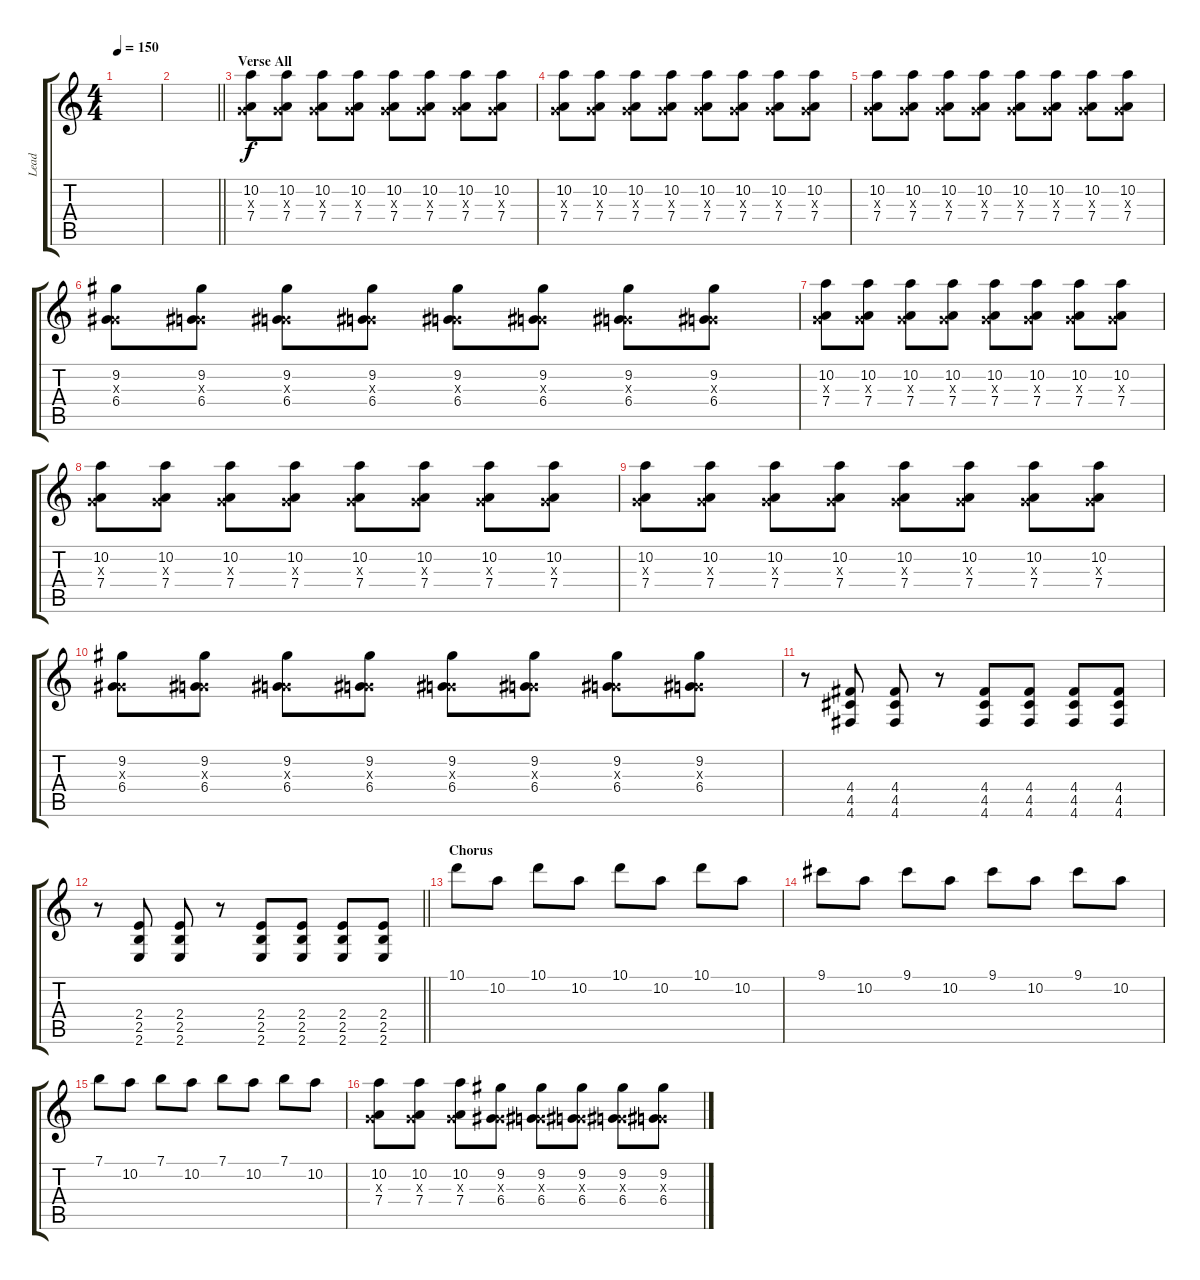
\track ("Lead" "Lead") {instrument distortionguitar}
\staff {score tabs}
\tuning (E4 B3 G3 D3 A2 D2) {hide}
\ts (4 4)
\tempo 150
\clef g2
\ks c
|
\barLineRight lightlight
|
\section ("" "Verse All")
(10.2 0.3{x} 7.4).8 (10.2 0.3{x} 7.4).8 (10.2 0.3{x} 7.4).8 (10.2 0.3{x} 7.4).8 (10.2 0.3{x} 7.4).8 (10.2 0.3{x} 7.4).8 (10.2 0.3{x} 7.4).8 (10.2 0.3{x} 7.4).8 |
(10.2 0.3{x} 7.4).8 (10.2 0.3{x} 7.4).8 (10.2 0.3{x} 7.4).8 (10.2 0.3{x} 7.4).8 (10.2 0.3{x} 7.4).8 (10.2 0.3{x} 7.4).8 (10.2 0.3{x} 7.4).8 (10.2 0.3{x} 7.4).8 |
(10.2 0.3{x} 7.4).8 (10.2 0.3{x} 7.4).8 (10.2 0.3{x} 7.4).8 (10.2 0.3{x} 7.4).8 (10.2 0.3{x} 7.4).8 (10.2 0.3{x} 7.4).8 (10.2 0.3{x} 7.4).8 (10.2 0.3{x} 7.4).8 |
(9.2 0.3{x} 6.4).8 (9.2 0.3{x} 6.4).8 (9.2 0.3{x} 6.4).8 (9.2 0.3{x} 6.4).8 (9.2 0.3{x} 6.4).8 (9.2 0.3{x} 6.4).8 (9.2 0.3{x} 6.4).8 (9.2 0.3{x} 6.4).8 |
(10.2 0.3{x} 7.4).8 (10.2 0.3{x} 7.4).8 (10.2 0.3{x} 7.4).8 (10.2 0.3{x} 7.4).8 (10.2 0.3{x} 7.4).8 (10.2 0.3{x} 7.4).8 (10.2 0.3{x} 7.4).8 (10.2 0.3{x} 7.4).8 |
(10.2 0.3{x} 7.4).8 (10.2 0.3{x} 7.4).8 (10.2 0.3{x} 7.4).8 (10.2 0.3{x} 7.4).8 (10.2 0.3{x} 7.4).8 (10.2 0.3{x} 7.4).8 (10.2 0.3{x} 7.4).8 (10.2 0.3{x} 7.4).8 |
(10.2 0.3{x} 7.4).8 (10.2 0.3{x} 7.4).8 (10.2 0.3{x} 7.4).8 (10.2 0.3{x} 7.4).8 (10.2 0.3{x} 7.4).8 (10.2 0.3{x} 7.4).8 (10.2 0.3{x} 7.4).8 (10.2 0.3{x} 7.4).8 |
(9.2 0.3{x} 6.4).8 (9.2 0.3{x} 6.4).8 (9.2 0.3{x} 6.4).8 (9.2 0.3{x} 6.4).8 (9.2 0.3{x} 6.4).8 (9.2 0.3{x} 6.4).8 (9.2 0.3{x} 6.4).8 (9.2 0.3{x} 6.4).8 |
r.8 (4.4 4.5 4.6).8 (4.4 4.5 4.6).8 r.8 (4.4 4.5 4.6).8 (4.4 4.5 4.6).8 (4.4 4.5 4.6).8 (4.4 4.5 4.6).8 |
\barLineRight lightlight
r.8 (2.4 2.5 2.6).8 (2.4 2.5 2.6).8 r.8 (2.4 2.5 2.6).8 (2.4 2.5 2.6).8 (2.4 2.5 2.6).8 (2.4 2.5 2.6).8 |
\section ("" "Chorus")
10.1.8 10.2.8 10.1.8 10.2.8 10.1.8 10.2.8 10.1.8 10.2.8 |
9.1.8 10.2.8 9.1.8 10.2.8 9.1.8 10.2.8 9.1.8 10.2.8 |
7.1.8 10.2.8 7.1.8 10.2.8 7.1.8 10.2.8 7.1.8 10.2.8 |
(10.2 0.3{x} 7.4).8 (10.2 0.3{x} 7.4).8 (10.2 0.3{x} 7.4).8 (9.2 0.3{x} 6.4).8 (9.2 0.3{x} 6.4).8 (9.2 0.3{x} 6.4).8 (9.2 0.3{x} 6.4).8 (9.2 0.3{x} 6.4).8
